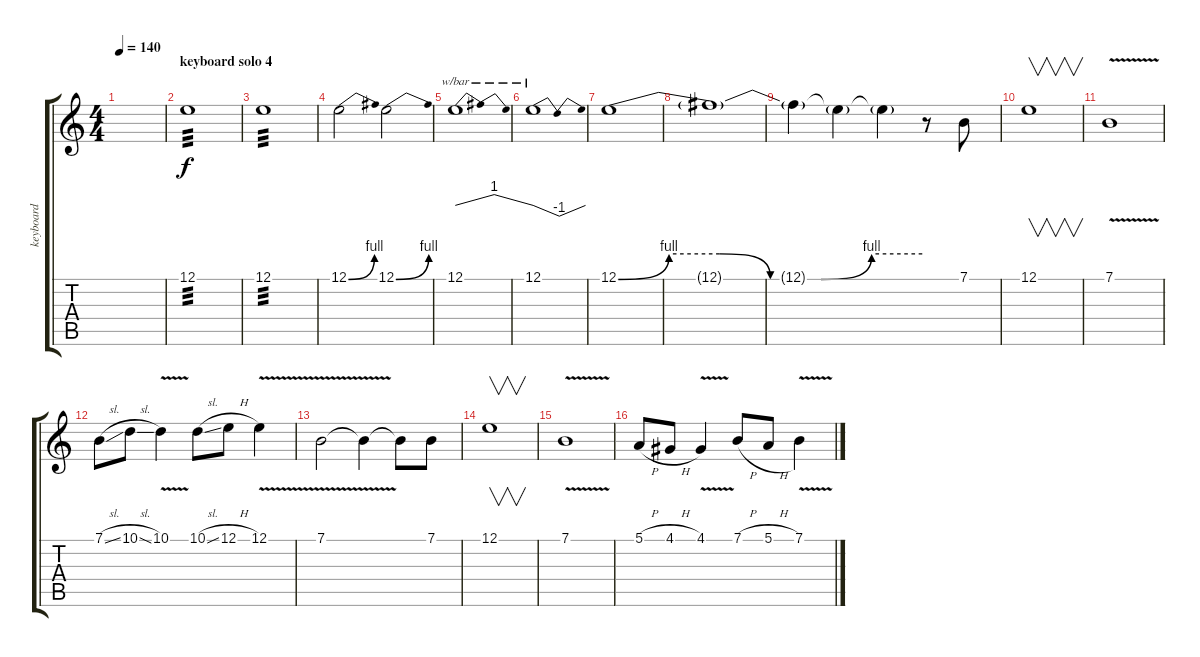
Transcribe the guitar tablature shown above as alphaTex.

\track ("keyboard" "keyboard") {instrument lead2sawtooth}
\staff {score tabs}
\tuning (E4 B3 G3 D3 A2 E2) {hide}
\ts (4 4)
\tempo 140
\clef g2
\ks c
|
\section ("" "keyboard solo 4")
12.1.1{tp 3 volume 15} |
12.1.1{tp 3} |
12.1{be (bend 0 0 60 4)}.2 12.1{be (bend 0 0 60 4)}.2 |
12.1.1{tbe (dip default 0 0 30 4 60 0)} |
12.1.1{tbe (dip default 0 0 30 -4 60 0)} |
12.1{be (custom 0 0 10 4 20 4 30 0 40 0 50 4 60 4)}.1 |
12.1{t}.1{volume 7} |
12.1{t}.4 12.1{t}.4 12.1{t}.4 r.8 7.1.8{volume 15} |
12.1.1{v} |
7.1{v}.1 |
7.1{sl}.8 10.1{sl}.8 10.1{v}.4 10.1{sl}.8 12.1{h}.8 12.1{v}.4 |
7.1{v}.2 7.1{t}.4 7.1{t}.8 7.1.8 |
12.1.1{v} |
7.1{v}.1 |
5.1{h}.8 4.1{h}.8 4.1{v}.4 7.1{h}.8 5.1{h}.8 7.1{v}.4
